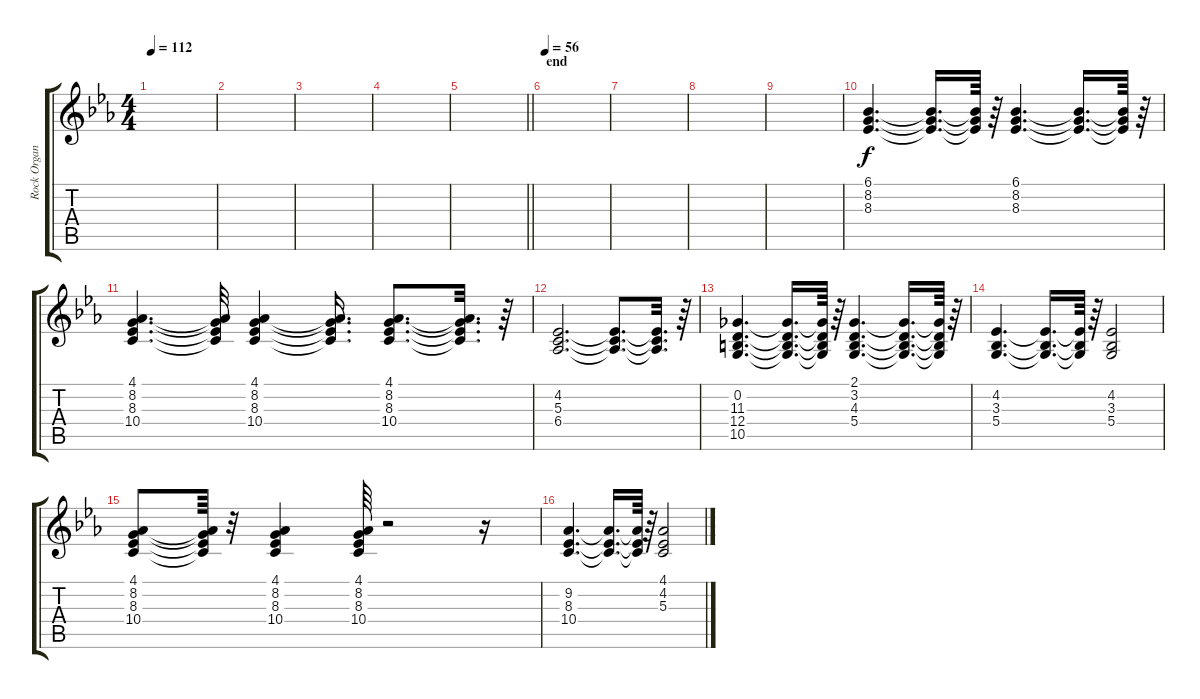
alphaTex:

\track ("Rock Organ" "Rock Organ") {instrument synthstrings1}
\staff {score tabs}
\tuning (E4 B3 G3 D3 A2 E2) {hide}
\ts (4 4)
\tempo 112
\clef g2
\ks cminor
|
|
|
|
\barLineRight lightlight
|
\section ("" "end")
\tempo 56
|
|
|
|
\ks eb
(6.1 8.2 8.3).4{d} (6.1{t} 8.2{t} 8.3{t}).16{d} (6.1{t} 8.2{t} 8.3{t}).64 r.64 (6.1 8.2 8.3).4{d} (6.1{t} 8.2{t} 8.3{t}).16{d} (6.1{t} 8.2{t} 8.3{t}).64 r.64 |
(4.1 8.2 8.3 10.4).4{d} (4.1{t} 8.2{t} 8.3{t} 10.4{t}).32 (4.1 8.2 8.3 10.4).4 (4.1{t} 8.2{t} 8.3{t} 10.4{t}).16{d} (4.1 8.2 8.3 10.4).8{d} (4.1{t} 8.2{t} 8.3{t} 10.4{t}).32{d} r.64 |
(4.2 5.3 6.4).2{d} (4.2{t} 5.3{t} 6.4{t}).8{d} (4.2{t} 5.3{t} 6.4{t}).32{d} r.64 |
(0.2 11.3 12.4 10.5).4{d} (0.2{t} 11.3{t} 12.4{t} 10.5{t}).16{d} (0.2{t} 11.3{t} 12.4{t} 10.5{t}).64 r.64 (2.1 3.2 4.3 5.4).4{d} (2.1{t} 3.2{t} 4.3{t} 5.4{t}).16{d} (2.1{t} 3.2{t} 4.3{t} 5.4{t}).64 r.64 |
(4.2 3.3 5.4).4{d} (4.2{t} 3.3{t} 5.4{t}).16{d} (4.2{t} 3.3{t} 5.4{t}).64 r.64 (4.2 3.3 5.4).2 |
(4.1 8.2 8.3 10.4).8 (4.1{t} 8.2{t} 8.3{t} 10.4{t}).64 r.32 (4.1 8.2 8.3 10.4).4 (4.1 8.2 8.3 10.4).64 r.2 r.16 |
(9.2 8.3 10.4).4{d} (9.2{t} 8.3{t} 10.4{t}).16{d} (9.2{t} 8.3{t} 10.4{t}).64 r.64 (4.1 4.2 5.3).2
